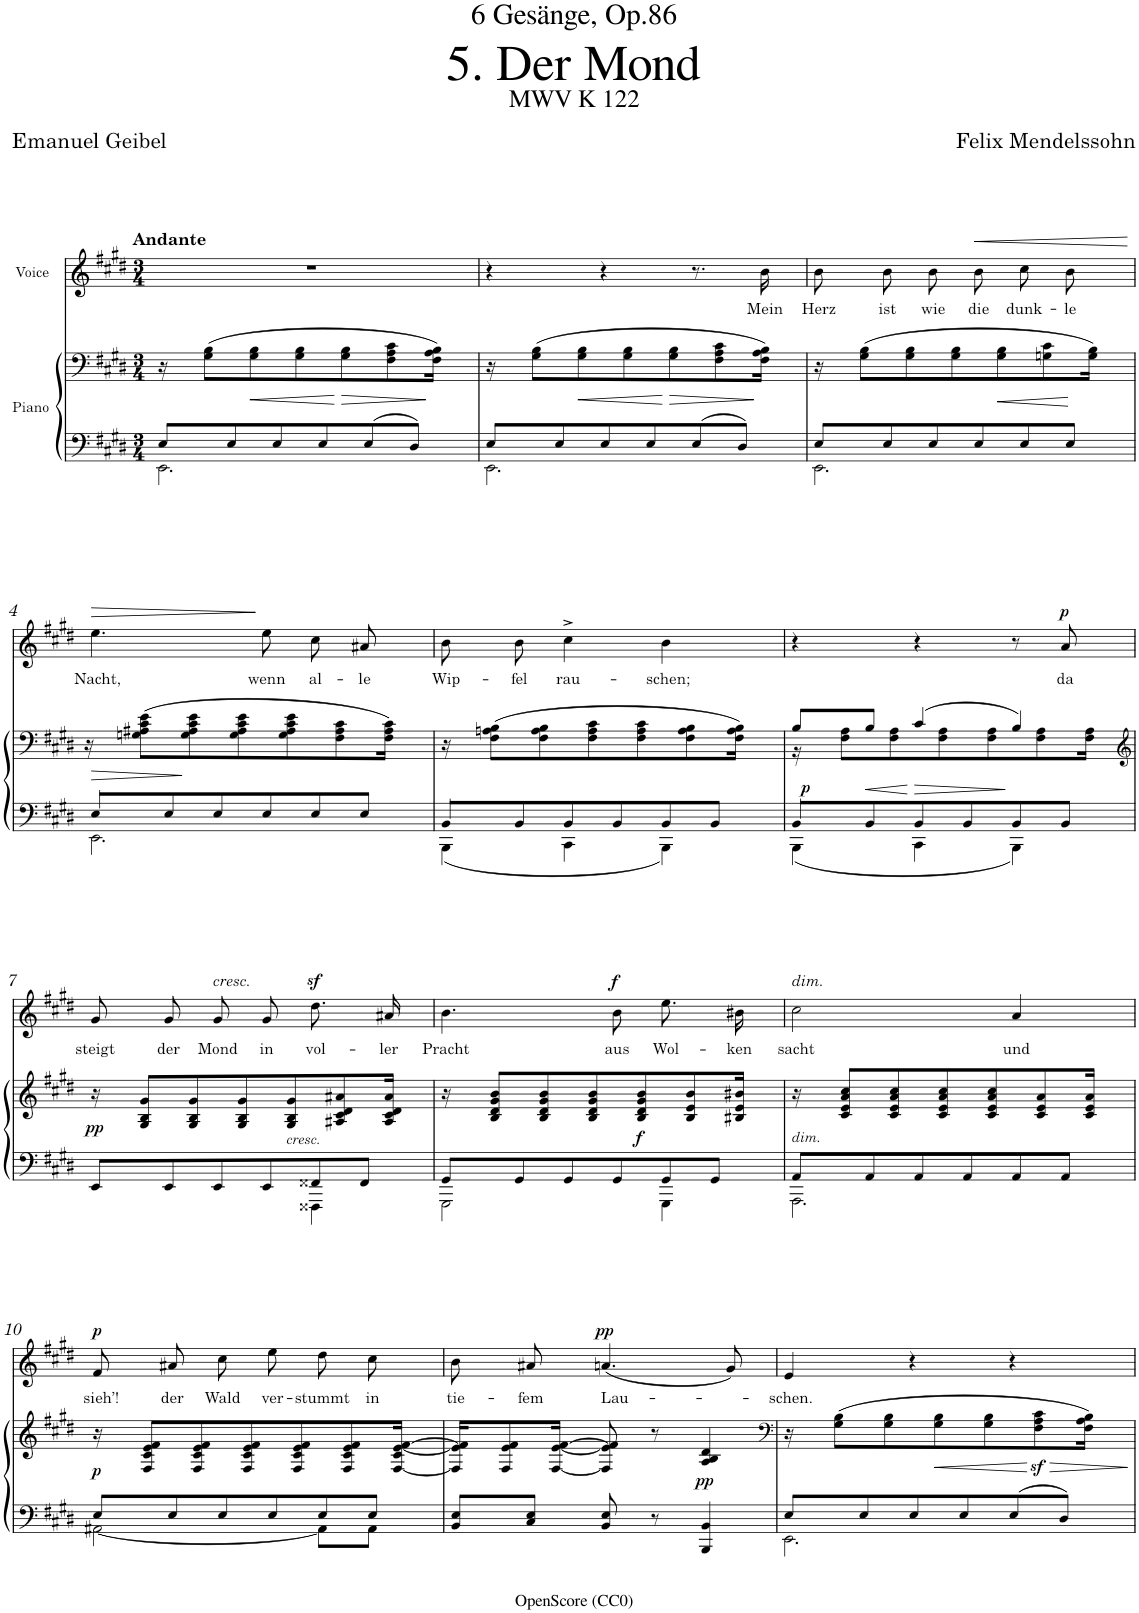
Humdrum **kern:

**kern	**kern	**dynam	**kern	**text	**dynam
*part2	*part2	*part2	*part1	*part1	*part1
*staff3	*staff2	*staff2/3	*staff1	*staff1	*staff1
*I"Piano	*	*	*I"Voice	*	*
*I'Pno	*	*	*	*	*
*clefF4	*clefF4	*	*clefG2	*	*
*k[f#c#g#d#]	*k[f#c#g#d#]	*	*k[f#c#g#d#]	*	*
*M3/4	*M3/4	*	*M3/4	*	*
=1	=1	=1	=1	=1	=1
*^	*	*	*	*	*
!	!	!	!	!LO:TX:a:B:t=Andante	!	!
8E/L	2.EE\	16r	.	2.r	.	.
.	.	(>8G#\ 8B\L	.	.	.	.
8E/	.	.	.	.	.	.
!	!	!	!LO:HP:b	!	!	!
.	.	8G#\ 8B\	<	.	.	.
8E/	.	.	.	.	.	.
.	.	8G#\ 8B\	.	.	.	.
8E/	.	.	.	.	.	.
!	!	!	!LO:HP:n=1:b	!	!	!
.	.	8G#\ 8B\	[ >	.	.	.
8E/	.	.	.	.	.	.
.	.	8F#\ 8A\ 8c#\	.	.	.	.
8D#/J	.	.	.	.	.	.
.	.	16F#\ 16A\ 16B\Jk)	]	.	.	.
=2	=2	=2	=2	=2	=2	=2
8E/L	2.EE\	16r	.	4r	.	.
.	.	(>8G#\ 8B\L	.	.	.	.
8E/	.	.	.	.	.	.
!	!	!	!LO:HP:b	!	!	!
.	.	8G#\ 8B\	<	.	.	.
8E/	.	.	.	4r	.	.
.	.	8G#\ 8B\	.	.	.	.
8E/	.	.	.	.	.	.
!	!	!	!LO:HP:n=1:b	!	!	!
.	.	8G#\ 8B\	[ >	.	.	.
8E/	.	.	.	8.r	.	.
.	.	8F#\ 8A\ 8c#\	.	.	.	.
8D#/J	.	.	.	.	.	.
!	!	!	!	!	!LO:LY:b	!
.	.	16F#\ 16A\ 16B\Jk)	]	16b\	Mein	.
=3	=3	=3	=3	=3	=3	=3
!	!	!	!	!	!LO:LY:b	!
8E/L	2.EE\	16r	.	8b\L	Herz	.
.	.	(>8G#\ 8B\L	.	.	.	.
!	!	!	!	!	!LO:LY:b	!
8E/	.	.	.	8b\J	ist	.
.	.	8G#\ 8B\	.	.	.	.
!	!	!	!	!	!LO:LY:b	!
8E/	.	.	.	8b\L	wie	.
.	.	8G#\ 8B\	.	.	.	.
!	!	!	!	!	!LO:LY:b	!LO:HP:b
8E/	.	.	.	8b\J	die	<
!	!	!	!LO:HP:b	!	!	!
.	.	8G#\ 8B\	<	.	.	.
!	!	!	!	!	!LO:LY:b	!
8E/	.	.	.	8cc#\L	dunk-	.
.	.	8Gn\ 8c#\	.	.	.	.
!	!	!	!	!	!LO:LY:b	!
8E/J	.	.	.	8b\J	-le	.
.	.	16G\ 16B\Jk)	[	.	.	.
*v	*v	*	*	*	*	*
.	.	.	.	.	[
!!LO:LB:g=z
=4	=4	=4	=4	=4	=4
*^	*	*	*	*	*
!	!	!	!LO:HP:b	!	!LO:LY:b	!LO:HP:b
8E/L	2.EE\	16r	>	4.ee\	Nacht,	>
.	.	(>8Gn\ 8A#X\ 8c#\ 8e\L	.	.	.	.
8E/	.	.	.	.	.	.
.	.	8G\ 8A#\ 8c#\ 8e\	]	.	.	.
8E/	.	.	.	.	.	.
.	.	8G\ 8A#\ 8c#\ 8e\	.	.	.	.
!	!	!	!	!	!LO:LY:b	!
8E/	.	.	.	8ee\	wenn	]
.	.	8G\ 8A#\ 8c#\ 8e\	.	.	.	.
!	!	!	!	!	!LO:LY:b	!
8E/	.	.	.	8cc#\L	al-	.
.	.	8F#\ 8A#\ 8c#\	.	.	.	.
!	!	!	!	!	!LO:LY:b	!
8E/J	.	.	.	8a#X\J	-le	.
.	.	16F#\ 16A#\ 16c#\Jk)	.	.	.	.
=5	=5	=5	=5	=5	=5	=5
!	!	!	!	!	!LO:LY:b	!
8BB/L	4BBB\	16r	.	8b\L	Wip-	.
.	.	(>8F#\ 8An\ 8B\L	.	.	.	.
!	!	!	!	!	!LO:LY:b	!
8BB/	.	.	.	8b\J	-fel	.
.	.	8F#\ 8A\ 8B\	.	.	.	.
!	!	!	!	!	!LO:LY:b	!
8BB/	4CC#\	.	.	4cc#^\	rau-	.
.	.	8F#\ 8A\ 8c#\	.	.	.	.
8BB/	.	.	.	.	.	.
.	.	8F#\ 8A\ 8c#\	.	.	.	.
!	!	!	!	!	!LO:LY:b	!
8BB/	4BBB\	.	.	4b\	-schen;	.
.	.	8F#\ 8A\ 8B\	.	.	.	.
8BB/J	.	.	.	.	.	.
.	.	16F#\ 16A\ 16B\Jk)	.	.	.	.
=6	=6	=6	=6	=6	=6	=6
*	*	*^	*	*	*	*
!	!	!	!	!LO:DY:b	!	!	!
8BB/L	4BBB\	8B/L	16r	p	4r	.	.
.	.	.	8F#\ 8A\L	.	.	.	.
!	!	!	!	!LO:HP:b	!	!	!
8BB/	.	8B/J	.	<	.	.	.
.	.	.	8F#\ 8A\	.	.	.	.
!	!	!	!	!LO:HP:n=1:b	!	!	!
8BB/	4CC#\	(4c#/	.	[ >	4r	.	.
.	.	.	8F#\ 8A\	.	.	.	.
8BB/	.	.	.	.	.	.	.
.	.	.	8F#\ 8A\	.	.	.	.
8BB/	4BBB\	4B/)	.	]	8r	.	.
.	.	.	8F#\ 8A\	.	.	.	.
!	!	!	!	!	!	!LO:LY:b	!LO:DY:a
8BB/J	.	.	.	.	8a/	da	p
.	.	.	16F#\ 16A\Jk	.	.	.	.
*	*	*v	*v	*	*	*	*
!!LO:LB:g=z
=7	=7	=7	=7	=7	=7	=7
*	*	*clefG2	*	*	*	*
*	*	*^	*	*	*	*
!	!	!	!	!LO:DY:b	!	!LO:LY:b	!
*	*	*v	*v	*	*	*	*
8EE/L	2ryy	16r	pp	8g#/L	steigt	.
.	.	8G#/ 8B/ 8g#/L	.	.	.	.
!	!	!	!	!	!LO:LY:b	!
8EE/	.	.	.	8g#/J	der	.
.	.	8G#/ 8B/ 8g#/	.	.	.	.
!	!	!	!	!LO:TX:a:i:t=cresc.	!	!
!	!	!	!	!	!LO:LY:b	!
8EE/	.	.	.	8g#/L	Mond	.
.	.	8G#/ 8B/ 8g#/	.	.	.	.
!	!	!	!	!	!LO:LY:b	!
8EE/	.	.	.	8g#/J	in	.
!	!	!LO:TX:b:i:t=cresc.	!	!	!	!
.	.	8G#/ 8B/ 8g#/	.	.	.	.
!	!	!	!	!	!LO:LY:b	!
8FF##X/	4FFF##X\	.	.	8.dd#z>\L	vol-	.
.	.	8A#X/ 8c#/ 8d#/ 8a#X/	.	.	.	.
8FF##/J	.	.	.	.	.	.
!	!	!	!	!	!LO:LY:b	!
.	.	16A#/ 16c#/ 16d#/ 16a#/Jk	.	16a#X\Jk	-ler	.
=8	=8	=8	=8	=8	=8	=8
!	!	!	!	!	!LO:LY:b	!
8GG#/L	2GGG#\	16r	.	4.b\	Pracht	.
.	.	8B/ 8d#/ 8g#/ 8b/L	.	.	.	.
8GG#/	.	.	.	.	.	.
.	.	8B/ 8d#/ 8g#/ 8b/	.	.	.	.
8GG#/	.	.	.	.	.	.
.	.	8B/ 8d#/ 8g#/ 8b/	.	.	.	.
!	!	!	!	!	!LO:LY:b	!LO:DY:a
8GG#/	.	.	.	8b\	aus	f
!	!	!	!LO:DY:b	!	!	!
.	.	8B/ 8d#/ 8g#/ 8b/	f	.	.	.
!	!	!	!	!	!LO:LY:b	!
8GG#/	4GGG#\	.	.	8.ee\L	Wol-	.
.	.	8B/ 8e/ 8b/	.	.	.	.
8GG#/J	.	.	.	.	.	.
!	!	!	!	!	!LO:LY:b	!
.	.	16B#X/ 16e/ 16b#X/Jk	.	16b#X\Jk	-ken	.
=9	=9	=9	=9	=9	=9	=9
!	!	!	!	!LO:TX:a:i:t=dim.	!	!
!	!	!LO:TX:b:i:t=dim.	!	!	!	!
!	!	!	!	!	!LO:LY:b	!
8AA/L	2.AAA\	16r	.	2cc#\	sacht	.
.	.	8c#/ 8e/ 8a/ 8cc#/L	.	.	.	.
8AA/	.	.	.	.	.	.
.	.	8c#/ 8e/ 8a/ 8cc#/	.	.	.	.
8AA/	.	.	.	.	.	.
.	.	8c#/ 8e/ 8a/ 8cc#/	.	.	.	.
8AA/	.	.	.	.	.	.
.	.	8c#/ 8e/ 8a/ 8cc#/	.	.	.	.
!	!	!	!	!	!LO:LY:b	!
8AA/	.	.	.	4a/	und	.
.	.	8c#/ 8e/ 8a/	.	.	.	.
8AA/J	.	.	.	.	.	.
.	.	16c#/ 16e/ 16a/Jk	.	.	.	.
!!LO:LB:g=z
=10	=10	=10	=10	=10	=10	=10
!	!	!	!LO:DY:b	!	!LO:LY:b	!LO:DY:a
8E/L	[2AA#X\	16r	p	8f#/L	sieh’!	p
.	.	8F#/ 8c#/ 8e/ 8f#/L	.	.	.	.
!	!	!	!	!	!LO:LY:b	!
8E/	.	.	.	8a#X/J	der	.
.	.	8F#/ 8c#/ 8e/ 8f#/	.	.	.	.
!	!	!	!	!	!LO:LY:b	!
8E/	.	.	.	8cc#\L	Wald	.
.	.	8F#/ 8c#/ 8e/ 8f#/	.	.	.	.
!	!	!	!	!	!LO:LY:b	!
8E/	.	.	.	8ee\J	ver-	.
.	.	8F#/ 8c#/ 8e/ 8f#/	.	.	.	.
!	!	!	!	!	!LO:LY:b	!
8E/	8AA#\L]	.	.	8dd#\L	-stummt	.
.	.	8F#/ 8c#/ 8e/ 8f#/	.	.	.	.
!	!	!	!	!	!LO:LY:b	!
8E/J	8AA#\J	.	.	8cc#\J	in	.
.	.	[16F#/ 16c#/ [16e/ [16f#/Jk	.	.	.	.
*v	*v	*	*	*	*	*
=11	=11	=11	=11	=11	=11
!	!	!	!	!LO:LY:b	!
8BB/ 8E/L	16F#/] 16e/] 16f#/]KL	.	8b/L	tie-	.
.	8F#/ 8e/ 8f#/	.	.	.	.
!	!	!	!	!LO:LY:b	!
8C#/ 8E/J	.	.	8a#X/J	-fem	.
.	[16F#/ [16e/ [16f#/Jk	.	.	.	.
!	!	!	!	!LO:LY:b	!LO:DY:a
8BB/ 8E/	8F#/] 8e/] 8f#/]	.	(4.an/	Lau-	pp
8r	8r	.	.	.	.
!	!	!LO:DY:b	!	!	!
4BBB/ 4BB/	4A/ 4B/ 4d#/	pp	.	.	.
.	.	.	8g#/)	.	.
=12	=12	=12	=12	=12	=12
*	*clefF4	*	*	*	*
*^	*	*	*	*	*
!	!	!	!	!	!LO:LY:b	!
8E/L	2.EE\	16r	.	4e/	-schen.	.
.	.	(8G#\ 8B\L	.	.	.	.
8E/	.	.	.	.	.	.
.	.	8G#\ 8B\	.	.	.	.
8E/	.	.	.	4r	.	.
!	!	!	!LO:HP:b	!	!	!
.	.	8G#\ 8B\	<	.	.	.
8E/	.	.	.	.	.	.
.	.	8G#\ 8B\	.	.	.	.
8E/	.	.	.	4r	.	.
!	!	!	!LO:HP:n=1:b	!	!	!
.	.	8F#\z< 8A\z< 8c#\z<	[ >	.	.	.
8D#/J	.	.	.	.	.	.
.	.	16F#\ 16A\ 16B\Jk)	.	.	.	.
*v	*v	*	*	*	*	*
.	.	]	.	.	.
=	=	=	=	=	=
*-	*-	*-	*-	*-	*-
